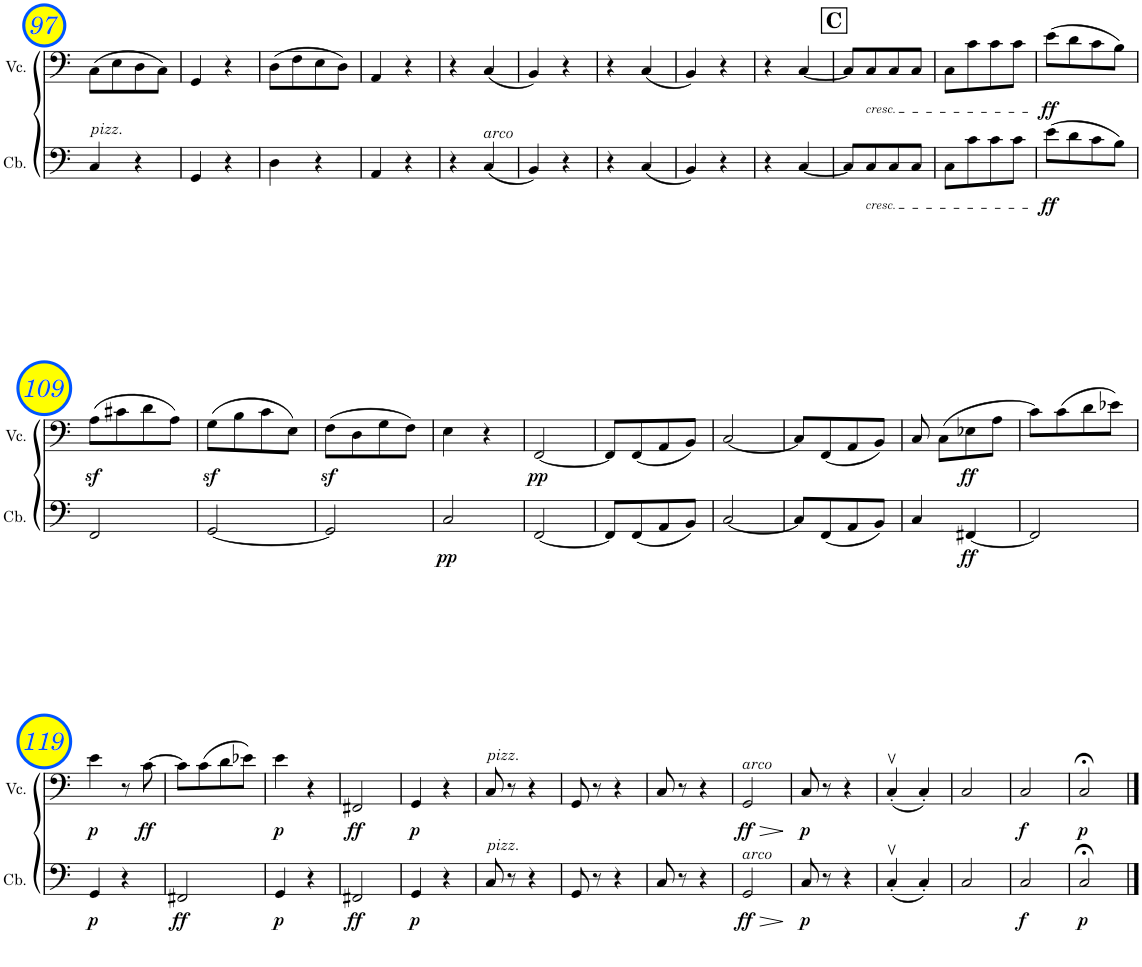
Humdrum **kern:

**kern	**dynam	**kern	**dynam
*part2	*part2	*part1	*part1
*staff2	*staff2	*staff1	*staff1
*I"Contrabass	*	*I"Violoncello	*
*I'Cb.	*	*I'Vc.	*
!!LO:PB:g=z
*clefF4	*	*clefF4	*
*Trd7c12	*	*	*
*k[]	*	*k[]	*
*M2/4	*	*M2/4	*
=97	=97	=97	=97
!LO:TX:a:i:t=pizz.	!	!	!
4C/	.	(8C\L	.
.	.	8E\	.
4r	.	8D\	.
.	.	8C\J)	.
=98	=98	=98	=98
4GG/	.	4GG/	.
4r	.	4r	.
=99	=99	=99	=99
4D\	.	(8D\L	.
.	.	8F\	.
4r	.	8E\	.
.	.	8D\J)	.
=100	=100	=100	=100
4AA/	.	4AA/	.
4r	.	4r	.
=101	=101	=101	=101
4r	.	4r	.
!LO:TX:a:i:t=arco	!	!	!
(4C/	.	(4C/	.
=102	=102	=102	=102
4BB/)	.	4BB/)	.
4r	.	4r	.
=103	=103	=103	=103
4r	.	4r	.
(4C/	.	(4C/	.
=104	=104	=104	=104
4BB/)	.	4BB/)	.
4r	.	4r	.
=105	=105	=105	=105
4r	.	4r	.
[4C/	.	[4C/	.
!!LO:REH:place=s1:a:B:cj:fs=14:t=C
=106	=106	=106	=106
8C/L]	.	8C/L]	.
!	!	!LO:TX:b:i:t=cresc.	!
!LO:TX:b:i:t=cresc.	!	!	!
8C/	.	8C/	.
8C/	.	8C/	.
8C/J	.	8C/J	.
=107	=107	=107	=107
8C\L	.	8C\L	.
8c\	.	8c\	.
8c\	.	8c\	.
8c\J	.	8c\J	.
=108	=108	=108	=108
!	!LO:DY:b	!	!LO:DY:b
(8e\L	ff	(8e\L	ff
8d\	.	8d\	.
8c\	.	8c\	.
8B\J)	.	8B\J)	.
!!LO:LB:g=z
=109	=109	=109	=109
2FF/	.	(8Az<\L	.
.	.	8c#X\	.
.	.	8d\	.
.	.	8A\J)	.
=110	=110	=110	=110
[2GG/	.	(8Gz<\L	.
.	.	8B\	.
.	.	8c\	.
.	.	8E\J)	.
=111	=111	=111	=111
2GG/]	.	(8Fz<\L	.
.	.	8D\	.
.	.	8G\	.
.	.	8F\J)	.
=112	=112	=112	=112
!	!LO:DY:b	!	!
2C/	pp	4E\	.
.	.	4r	.
=113	=113	=113	=113
!	!	!	!LO:DY:b
[2FF/	.	[2FF/	pp
=114	=114	=114	=114
8FF/L]	.	8FF/L]	.
(8FF/	.	(8FF/	.
8AA/	.	8AA/	.
8BB/J)	.	8BB/J)	.
=115	=115	=115	=115
[2C/	.	[2C/	.
=116	=116	=116	=116
8C/L]	.	8C/L]	.
(8FF/	.	(8FF/	.
8AA/	.	8AA/	.
8BB/J)	.	8BB/J)	.
=117	=117	=117	=117
4C/	.	8C/	.
.	.	(8C\L	.
!	!LO:DY:b	!	!LO:DY:b
[4FF#X/	ff	8E-X\	ff
.	.	8A\J	.
=118	=118	=118	=118
2FF#/]	.	8c\L)	.
.	.	(8c\	.
.	.	8d\	.
.	.	8e-X\J)	.
!!LO:LB:g=z
=119	=119	=119	=119
!	!LO:DY:b	!	!LO:DY:b
4GG/	p	4e\	p
4r	.	8r	.
!	!	!	!LO:DY:b
.	.	[8c\	ff
=120	=120	=120	=120
!	!LO:DY:b	!	!
2FF#X/	ff	8c\L]	.
.	.	(8c\	.
.	.	8d\	.
.	.	8e-X\J)	.
=121	=121	=121	=121
!	!LO:DY:b	!	!LO:DY:b
4GG/	p	4e\	p
4r	.	4r	.
=122	=122	=122	=122
!	!LO:DY:b	!	!LO:DY:b
2FF#X/	ff	2FF#X/	ff
=123	=123	=123	=123
!	!LO:DY:b	!	!LO:DY:b
4GG/	p	4GG/	p
4r	.	4r	.
=124	=124	=124	=124
!	!	!LO:TX:a:i:t=pizz.	!
!LO:TX:a:i:t=pizz.	!	!	!
8C/	.	8C/	.
8r	.	8r	.
4r	.	4r	.
=125	=125	=125	=125
8GG/	.	8GG/	.
8r	.	8r	.
4r	.	4r	.
=126	=126	=126	=126
8C/	.	8C/	.
8r	.	8r	.
4r	.	4r	.
=127	=127	=127	=127
!	!	!LO:TX:a:i:t=arco	!
!LO:TX:a:i:t=arco	!	!	!
!	!LO:HP:b	!	!LO:HP:b
!	!LO:DY:n=1:b	!	!LO:DY:n=1:b
2GG/	> ff	2GG/	> ff
.	]	.	]
=128	=128	=128	=128
!	!LO:DY:b	!	!LO:DY:b
8C/	p	8C/	p
8r	.	8r	.
4r	.	4r	.
=129	=129	=129	=129
(4Cv'/	.	(4Cv'/	.
4C'/)	.	4C'/)	.
=130	=130	=130	=130
2C/	.	2C/	.
=131	=131	=131	=131
!	!LO:DY:b	!	!LO:DY:b
2C/	f	2C/	f
=132	=132	=132	=132
!	!LO:DY:b	!	!LO:DY:b
2C;</	p	2C;</	p
==	==	==	==
*-	*-	*-	*-
